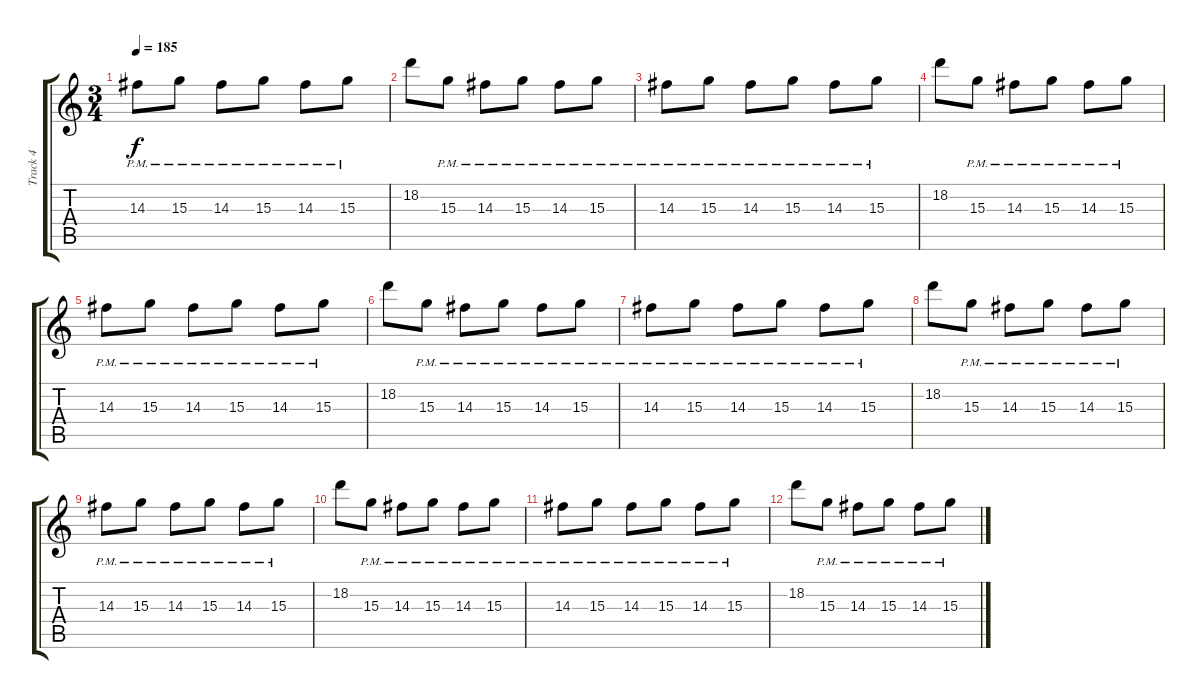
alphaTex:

\track ("Track 4" "Track 4") {instrument distortionguitar}
\staff {score tabs}
\tuning (Db4 Ab3 E3 B2 Gb2 B1) {hide}
\ts (3 4)
\tempo 185
\clef g2
\ks c
14.3{pm}.8{dy f} 15.3{pm}.8 14.3{pm}.8 15.3{pm}.8 14.3{pm}.8 15.3{pm}.8 |
18.2.8 15.3{pm}.8 14.3{pm}.8 15.3{pm}.8 14.3{pm}.8 15.3{pm}.8 |
14.3{pm}.8 15.3{pm}.8 14.3{pm}.8 15.3{pm}.8 14.3{pm}.8 15.3{pm}.8 |
18.2.8 15.3{pm}.8 14.3{pm}.8 15.3{pm}.8 14.3{pm}.8 15.3{pm}.8 |
14.3{pm}.8 15.3{pm}.8 14.3{pm}.8 15.3{pm}.8 14.3{pm}.8 15.3{pm}.8 |
18.2.8 15.3{pm}.8 14.3{pm}.8 15.3{pm}.8 14.3{pm}.8 15.3{pm}.8 |
14.3{pm}.8 15.3{pm}.8 14.3{pm}.8 15.3{pm}.8 14.3{pm}.8 15.3{pm}.8 |
18.2.8 15.3{pm}.8 14.3{pm}.8 15.3{pm}.8 14.3{pm}.8 15.3{pm}.8 |
14.3{pm}.8 15.3{pm}.8 14.3{pm}.8 15.3{pm}.8 14.3{pm}.8 15.3{pm}.8 |
18.2.8 15.3{pm}.8 14.3{pm}.8 15.3{pm}.8 14.3{pm}.8 15.3{pm}.8 |
14.3{pm}.8 15.3{pm}.8 14.3{pm}.8 15.3{pm}.8 14.3{pm}.8 15.3{pm}.8 |
18.2.8 15.3{pm}.8 14.3{pm}.8 15.3{pm}.8 14.3{pm}.8 15.3{pm}.8
